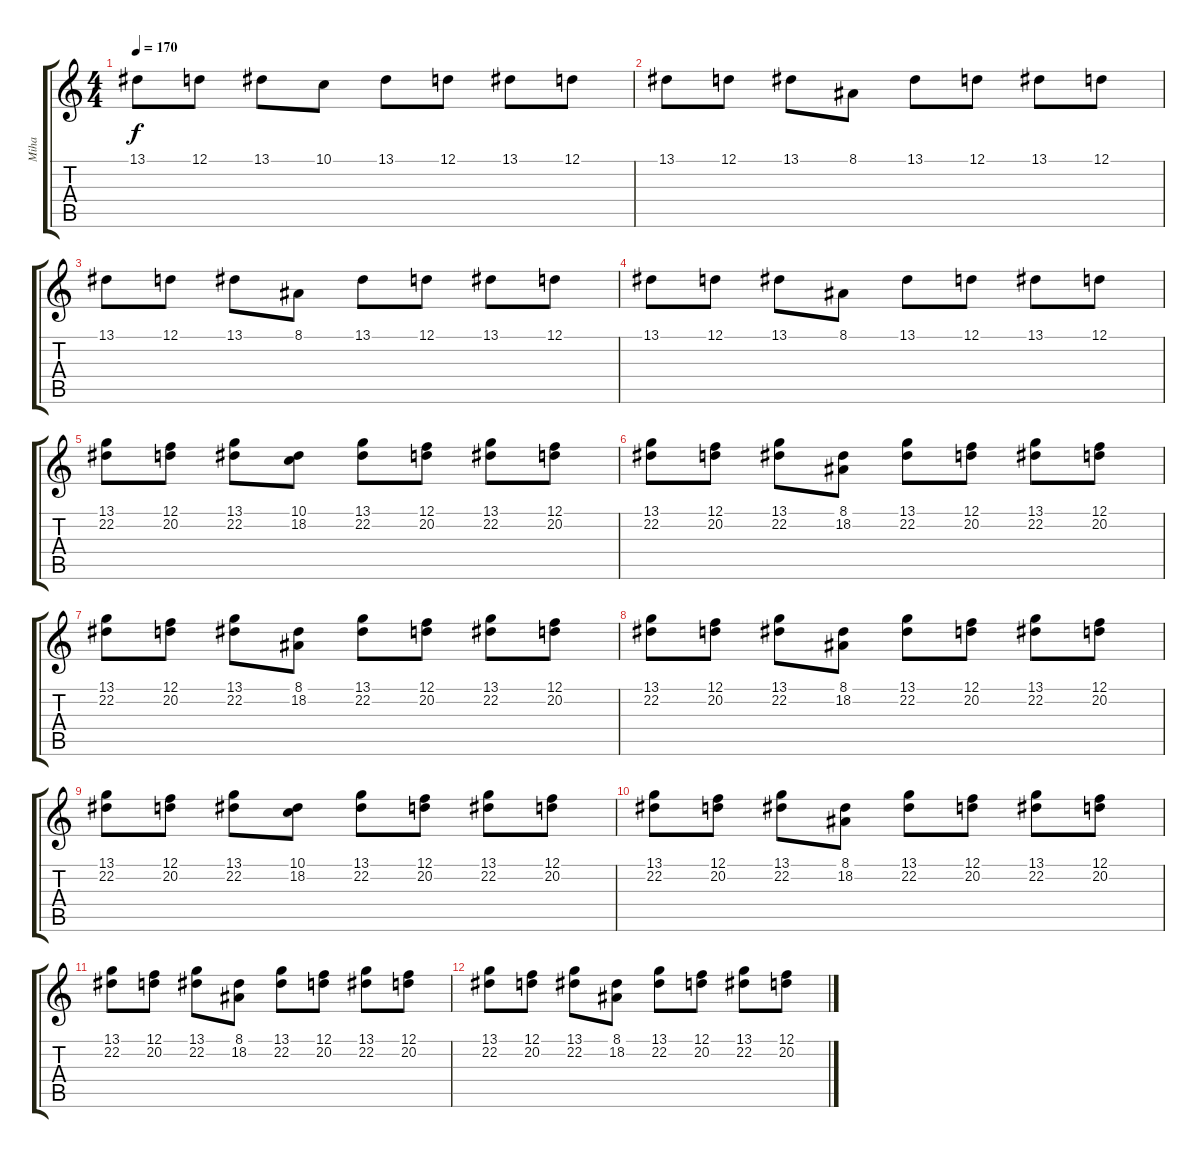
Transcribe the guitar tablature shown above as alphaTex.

\track ("Miha" "Miha") {instrument musicbox}
\staff {score tabs}
\tuning (D4 A3 F3 C3 G2 D2) {hide}
\ts (4 4)
\tempo 170
\clef g2
\ks c
13.1.8{dy f instrument stringensemble1} 12.1.8 13.1.8 10.1.8 13.1.8 12.1.8 13.1.8 12.1.8 |
13.1.8 12.1.8 13.1.8 8.1.8 13.1.8 12.1.8 13.1.8 12.1.8 |
13.1.8 12.1.8 13.1.8 8.1.8 13.1.8 12.1.8 13.1.8 12.1.8 |
13.1.8 12.1.8 13.1.8 8.1.8 13.1.8 12.1.8 13.1.8 12.1.8 |
(13.1 22.2).8{instrument stringensemble1} (12.1 20.2).8 (13.1 22.2).8 (10.1 18.2).8 (13.1 22.2).8 (12.1 20.2).8 (13.1 22.2).8 (12.1 20.2).8 |
(13.1 22.2).8 (12.1 20.2).8 (13.1 22.2).8 (8.1 18.2).8 (13.1 22.2).8 (12.1 20.2).8 (13.1 22.2).8 (12.1 20.2).8 |
(13.1 22.2).8 (12.1 20.2).8 (13.1 22.2).8 (8.1 18.2).8 (13.1 22.2).8 (12.1 20.2).8 (13.1 22.2).8 (12.1 20.2).8 |
(13.1 22.2).8 (12.1 20.2).8 (13.1 22.2).8 (8.1 18.2).8 (13.1 22.2).8 (12.1 20.2).8 (13.1 22.2).8 (12.1 20.2).8 |
(13.1 22.2).8{instrument stringensemble1} (12.1 20.2).8 (13.1 22.2).8 (10.1 18.2).8 (13.1 22.2).8 (12.1 20.2).8 (13.1 22.2).8 (12.1 20.2).8 |
(13.1 22.2).8 (12.1 20.2).8 (13.1 22.2).8 (8.1 18.2).8 (13.1 22.2).8 (12.1 20.2).8 (13.1 22.2).8 (12.1 20.2).8 |
(13.1 22.2).8 (12.1 20.2).8 (13.1 22.2).8 (8.1 18.2).8 (13.1 22.2).8 (12.1 20.2).8 (13.1 22.2).8 (12.1 20.2).8 |
(13.1 22.2).8 (12.1 20.2).8 (13.1 22.2).8 (8.1 18.2).8 (13.1 22.2).8 (12.1 20.2).8 (13.1 22.2).8 (12.1 20.2).8
